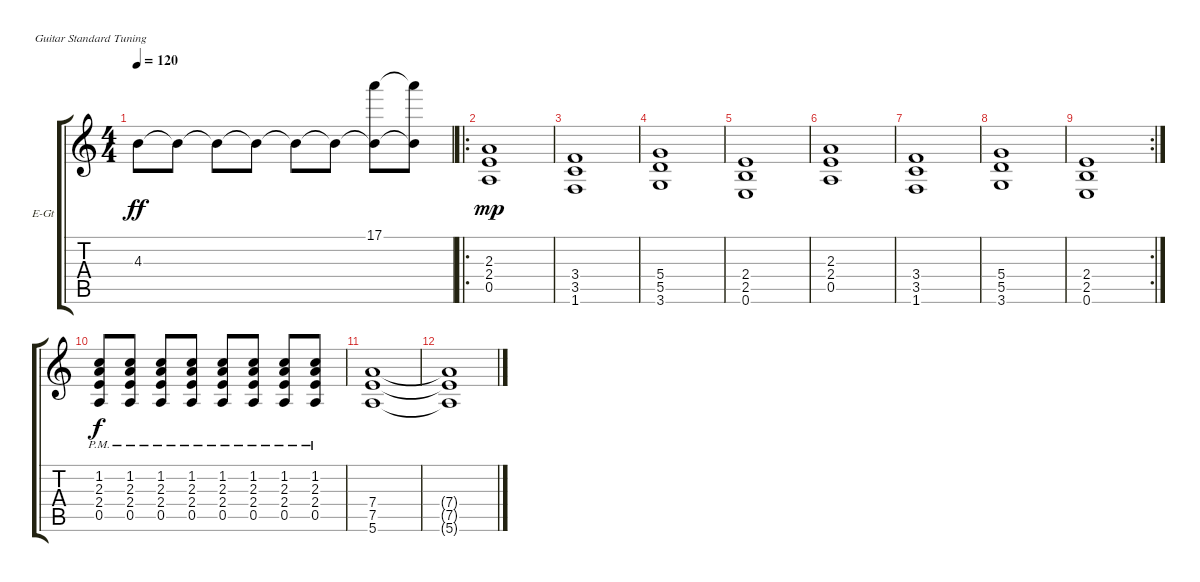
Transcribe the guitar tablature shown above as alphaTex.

\defaultSystemsLayout 4
\bracketExtendMode groupsimilarinstruments
\firstSystemTrackNameOrientation horizontal
\otherSystemsTrackNameOrientation horizontal
\track ("Ruslan Vladika /  distortion" "E-Gt") {instrument distortionguitar}
\staff {score tabs}
\tuning (E4 B3 G3 D3 A2 E2)
\ts (4 4)
\tempo 120
\clef g2
\ks c
4.3{t}.8{dy ff} 4.3{t}.8 4.3{t}.8 4.3{t}.8 4.3{t}.8 4.3{t}.8 (4.3{t} 17.1).8 (4.3{t} 17.1{t}).8 |
\ro
(0.5 2.4 2.3).1{dy mp} |
(1.6 3.5 3.4).1 |
(3.6 5.5 5.4).1 |
(0.6 2.5 2.4).1 |
(0.5 2.4 2.3).1 |
(1.6 3.5 3.4).1 |
(3.6 5.5 5.4).1 |
\rc 2
(0.6 2.5 2.4).1 |
(1.2{pm} 2.3{pm} 2.4{pm} 0.5).8{dy f} (2.4{pm} 2.3{pm} 1.2{pm} 0.5).8 (2.4{pm} 1.2{pm} 2.3{pm} 0.5).8 (2.4{pm} 1.2{pm} 2.3{pm} 0.5).8 (2.4{pm} 1.2{pm} 2.3{pm} 0.5).8 (2.4{pm} 1.2{pm} 2.3{pm} 0.5).8 (2.4{pm} 1.2{pm} 2.3{pm} 0.5).8 (2.4{pm} 2.3{pm} 1.2{pm} 0.5).8 |
(5.6 7.5 7.4).1 |
(7.4{t} 7.5{t} 5.6{t}).1
